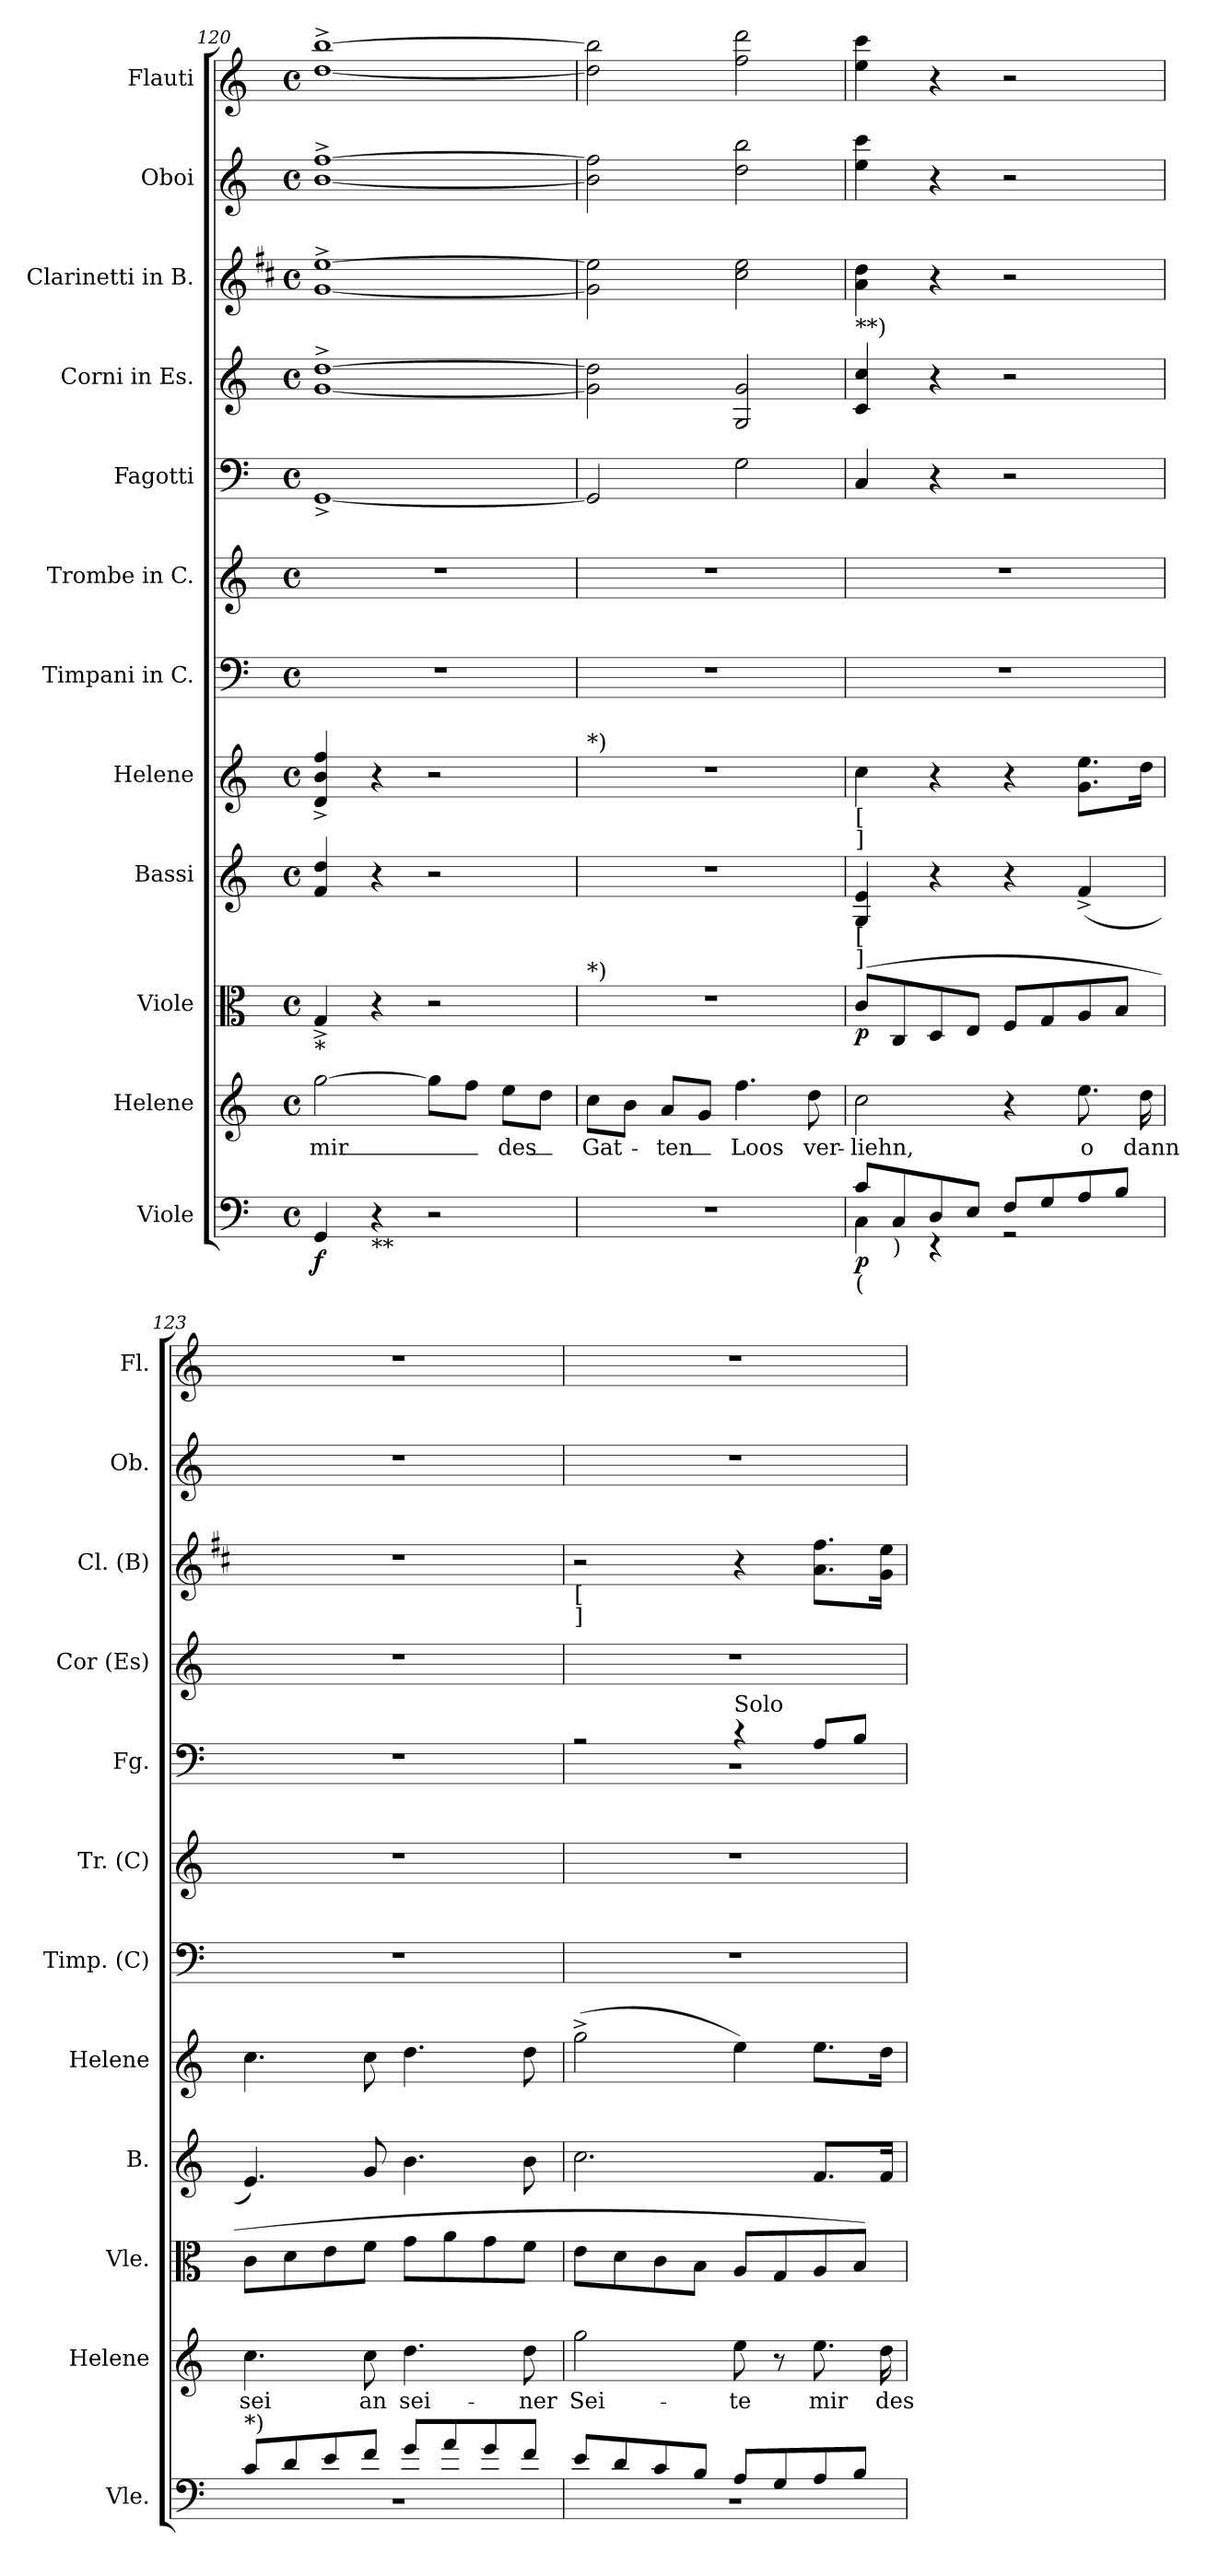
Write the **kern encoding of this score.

**kern	**dynam	**kern	**text	**kern	**dynam	**kern	**kern	**kern	**kern	**kern	**kern	**kern	**kern	**kern
*part12	*part12	*part11	*part11	*part10	*part10	*part9	*part8	*part7	*part6	*part5	*part4	*part3	*part2	*part1
*staff12	*staff12	*staff11	*staff11	*staff10	*staff10	*staff9	*staff8	*staff7	*staff6	*staff5	*staff4	*staff3	*staff2	*staff1
*I"Viole	*	*I"Helene	*	*I"Viole	*	*I"Bassi	*I"Helene	*I"Timpani in C.	*I"Trombe in C.	*I"Fagotti	*I"Corni in Es.	*I"Clarinetti in B.	*I"Oboi	*I"Flauti
*I'Vle.	*	*I'Helene	*	*I'Vle.	*	*I'B.	*I'Helene	*I'Timp. (C)	*I'Tr. (C)	*I'Fg.	*I'Cor (Es)	*I'Cl. (B)	*I'Ob.	*I'Fl.
*clefF4	*	*clefG2	*	*clefC3	*	*clefG2	*clefG2	*clefF4	*clefG2	*clefF4	*clefG2	*clefG2	*clefG2	*clefG2
*	*	*	*	*	*	*	*	*	*	*	*ITrd4c7	*ITrd1c2	*	*
*k[]	*	*k[]	*	*k[]	*	*k[]	*k[]	*k[]	*k[]	*k[]	*k[b-]	*k[]	*k[]	*k[]
*C:	*	*C:	*	*C:	*	*C:	*C:	*C:	*C:	*C:	*F:	*C:	*C:	*C:
*M4/4	*	*M4/4	*	*M4/4	*	*M4/4	*M4/4	*M4/4	*M4/4	*M4/4	*M4/4	*M4/4	*M4/4	*M4/4
*met(c)	*	*met(c)	*	*met(c)	*	*met(c)	*met(c)	*met(c)	*met(c)	*met(c)	*met(c)	*met(c)	*met(c)	*met(c)
=120	=120	=120	=120	=120	=120	=120	=120	=120	=120	=120	=120	=120	=120	=120
!	!	!	!	!LO:TX:b:t=*	!	!	!	!	!	!	!	!	!	!
!	!LO:DY:b	!	!	!	!	!	!	!	!	!	!	!	!	!
4GG/	f	[2gg\	mir_	4G^</	.	4f/ 4dd/	4d^</ 4b^</ 4ff^</	1r	1r	[1GG^<	[1c^> [1g^>	[1f^> [1dd^>	[1b^> [1ff^>	[1dd^> [1bb^>
!LO:TX:b:t=**	!	!	!	!	!	!	!	!	!	!	!	!	!	!
4r	.	.	.	4r	.	4r	4r	.	.	.	.	.	.	.
2r	.	8gg\L]	.	2r	.	2r	2r	.	.	.	.	.	.	.
.	.	8ff\J	.	.	.	.	.	.	.	.	.	.	.	.
.	.	8ee\L	des_	.	.	.	.	.	.	.	.	.	.	.
.	.	8dd\J	.	.	.	.	.	.	.	.	.	.	.	.
=121	=121	=121	=121	=121	=121	=121	=121	=121	=121	=121	=121	=121	=121	=121
!	!	!	!	!	!	!	!LO:TX:a:t=*)	!	!	!	!	!	!	!
!	!	!	!	!LO:TX:a:t=*)	!	!	!	!	!	!	!	!	!	!
1r	.	8cc\L	Gat-	1r	.	1r	1r	1r	1r	2GG/]	2c]\ 2g]\	2f]\ 2dd]\	2b]\ 2ff]\	2dd]\ 2bb]\
.	.	8b\J	.	.	.	.	.	.	.	.	.	.	.	.
.	.	8a/L	ten_	.	.	.	.	.	.	.	.	.	.	.
.	.	8g/J	.	.	.	.	.	.	.	.	.	.	.	.
.	.	4.ff\	Loos	.	.	.	.	.	.	2G\	2C/ 2c/	2b\ 2dd\	2dd\ 2bb\	2ff\ 2ddd\
.	.	8dd\	ver-	.	.	.	.	.	.	.	.	.	.	.
=122	=122	=122	=122	=122	=122	=122	=122	=122	=122	=122	=122	=122	=122	=122
*^	*	*	*	*	*	*	*	*	*	*	*	*	*	*
!	!	!	!	!	!	!	!	!	!	!	!	!LO:TX:a:t=**)	!	!	!
!	!	!	!	!	!	!	!	!LO:TX:b:t=[	!	!	!	!	!	!	!
!	!	!	!	!	!	!	!	!LO:TX:b:t=]	!	!	!	!	!	!	!
!	!	!	!	!	!	!	!LO:TX:b:t=[	!	!	!	!	!	!	!	!
!	!	!	!	!	!	!	!LO:TX:b:t=]	!	!	!	!	!	!	!	!
!LO:TX:b:t=(	!	!	!	!	!	!	!	!	!	!	!	!	!	!	!
!	!	!LO:DY:b	!	!	!	!LO:DY:b	!	!	!	!	!	!	!	!	!
8c/L	4C\	p	2cc\	liehn,	(>8c/L	p	4G/ 4e/	4cc\	1r	1r	4C/	4F/ 4f/	4g\ 4cc\	4ee\ 4ccc\	4ee\ 4ccc\
!LO:TX:b:t=)	!	!	!	!	!	!	!	!	!	!	!	!	!	!	!
8C/	.	.	.	.	8C/	.	.	.	.	.	.	.	.	.	.
8D/	4r	.	.	.	8D/	.	4r	4r	.	.	4r	4r	4r	4r	4r
8E/J	.	.	.	.	8E/J	.	.	.	.	.	.	.	.	.	.
8F/L	2r	.	4r	.	8F/L	.	4r	4r	.	.	2r	2r	2r	2r	2r
8G/	.	.	.	.	8G/	.	.	.	.	.	.	.	.	.	.
8A/	.	.	8.ee\	o	8A/	.	(<4f^</	8.g\ 8.ee\L	.	.	.	.	.	.	.
8B/J	.	.	.	.	8B/J	.	.	.	.	.	.	.	.	.	.
.	.	.	16dd\	dann	.	.	.	16dd\Jk	.	.	.	.	.	.	.
!!LO:PB:g=z
=123	=123	=123	=123	=123	=123	=123	=123	=123	=123	=123	=123	=123	=123	=123	=123
!LO:TX:a:t=*)	!	!	!	!	!	!	!	!	!	!	!	!	!	!	!
8c/L	1r	.	4.cc\	sei	8c\L	.	4.e/)	4.cc\	1r	1r	1r	1r	1r	1r	1r
8d/	.	.	.	.	8d\	.	.	.	.	.	.	.	.	.	.
8e/	.	.	.	.	8e\	.	.	.	.	.	.	.	.	.	.
8f/J	.	.	8cc\	an	8f\J	.	8g/	8cc\	.	.	.	.	.	.	.
8g/L	.	.	4.dd\	sei-	8g\L	.	4.b\	4.dd\	.	.	.	.	.	.	.
8a/	.	.	.	.	8a\	.	.	.	.	.	.	.	.	.	.
8g/	.	.	.	.	8g\	.	.	.	.	.	.	.	.	.	.
8f/J	.	.	8dd\	ner	8f\J	.	8b\	8dd\	.	.	.	.	.	.	.
=124	=124	=124	=124	=124	=124	=124	=124	=124	=124	=124	=124	=124	=124	=124	=124
*	*	*	*	*	*	*	*	*	*	*	*^	*	*	*	*
!	!	!	!	!	!	!	!	!	!	!	!	!	!	!LO:TX:b:t=[	!	!
!	!	!	!	!	!	!	!	!	!	!	!	!	!	!LO:TX:b:t=]	!	!
8e/L	1r	.	2gg\	Sei-	8e\L	.	2.cc\	(>2gg^>\	1r	1r	2r	1r	1r	2r	1r	1r
8d/	.	.	.	.	8d\	.	.	.	.	.	.	.	.	.	.	.
8c/	.	.	.	.	8c\	.	.	.	.	.	.	.	.	.	.	.
8B/J	.	.	.	.	8B\J	.	.	.	.	.	.	.	.	.	.	.
!	!	!	!	!	!	!	!	!	!	!	!LO:TX:a:t=Solo	!	!	!	!	!
8A/L	.	.	8ee\	te	8A/L	.	.	4ee\)	.	.	4r	.	.	4r	.	.
8G/	.	.	8r	.	8G/	.	.	.	.	.	.	.	.	.	.	.
8A/	.	.	8.ee\	mir	8A/	.	8.f/L	8.ee\L	.	.	8A/L	.	.	8.g\ 8.ee\L	.	.
8B/J	.	.	.	.	8B/J)	.	.	.	.	.	8B/J	.	.	.	.	.
.	.	.	16dd\	des	.	.	16f/Jk	16dd\Jk	.	.	.	.	.	16f\ 16dd\Jk	.	.
*v	*v	*	*	*	*	*	*	*	*	*	*v	*v	*	*	*	*
=	=	=	=	=	=	=	=	=	=	=	=	=	=	=
*-	*-	*-	*-	*-	*-	*-	*-	*-	*-	*-	*-	*-	*-	*-
